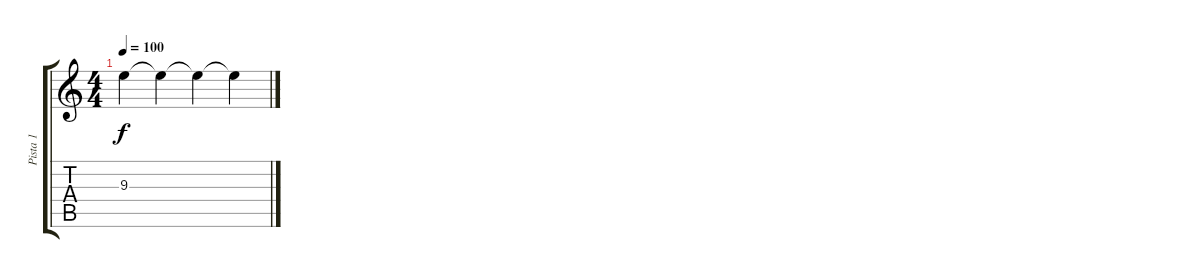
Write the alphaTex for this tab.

\track ("Pista 1" "Pista 1") {instrument acousticguitarnylon}
\staff {score tabs}
\tuning (E4 B3 G3 D3 A2 E2) {hide}
\ts (4 4)
\tempo 100
\clef g2
\ks c
9.3{t}.4{dy f} 9.3{t}.4 9.3{t}.4 9.3{t}.4
